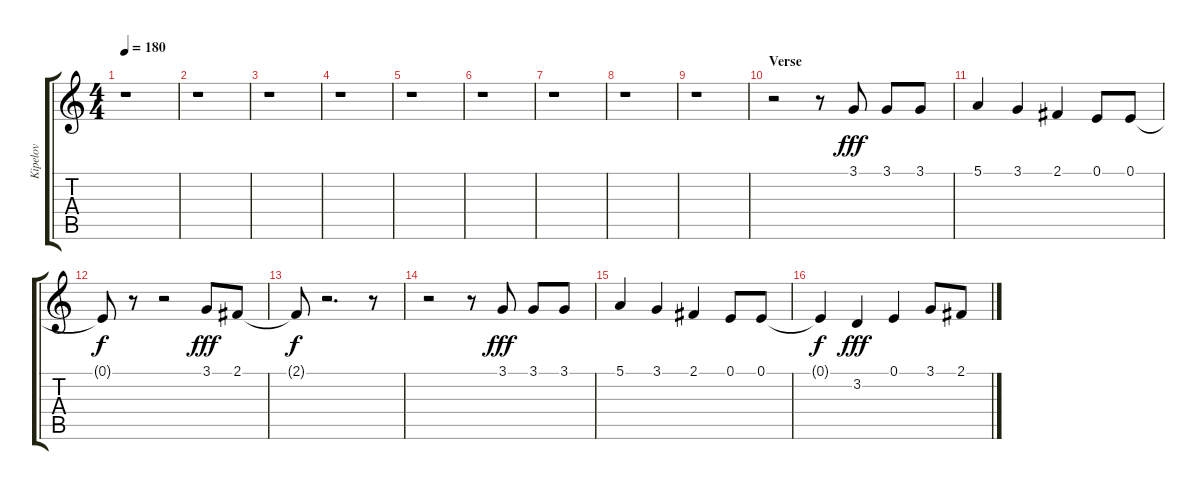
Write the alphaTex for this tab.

\track ("Kipelov" "Kipelov") {instrument tenorsax}
\staff {score tabs}
\tuning (E4 B3 G3 D3 A2 E2) {hide}
\ts (4 4)
\tempo 180
\clef g2
\ks c
r.1{dy f} |
r.1 |
r.1 |
r.1 |
r.1 |
r.1 |
r.1 |
r.1 |
r.1 |
\section ("" "Verse")
r.2 r.8 3.1.8{dy fff} 3.1.8 3.1.8 |
5.1.4 3.1.4 2.1.4 0.1.8 0.1.8 |
0.1{t}.8{dy f} r.8 r.2 3.1.8{dy fff} 2.1.8 |
2.1{t}.8{dy f} r.2{d} r.8 |
r.2 r.8 3.1.8{dy fff} 3.1.8 3.1.8 |
5.1.4 3.1.4 2.1.4 0.1.8 0.1.8 |
0.1{t}.4{dy f} 3.2.4{dy fff} 0.1.4 3.1.8 2.1.8
